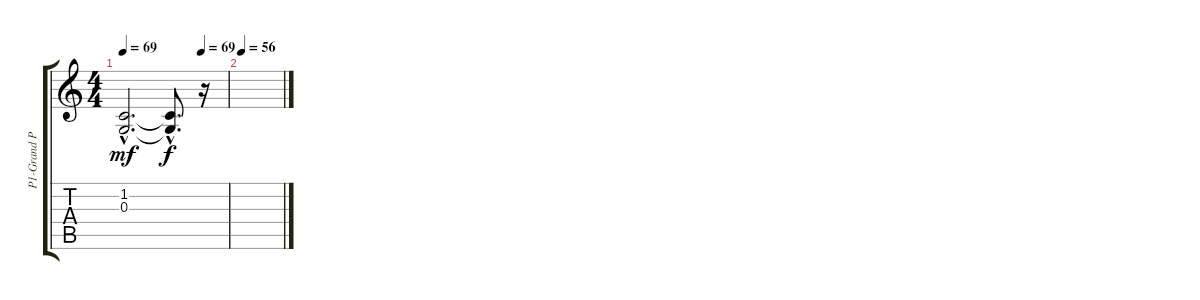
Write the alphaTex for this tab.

\track ("P1-Grand Piano" "P1-Grand P") {instrument acousticgrandpiano}
\staff {score tabs}
\tuning (E4 B3 G3 D3 A2 E2) {hide}
\ts (4 4)
\tempo 69
\tempo (69 0.75)
\clef g2
\ks c
(1.2{hac} 0.3{hac}).2{d dy mf} (1.2{hac t} 0.3{hac t}).8{d dy f} r.16 |
\tempo 56
